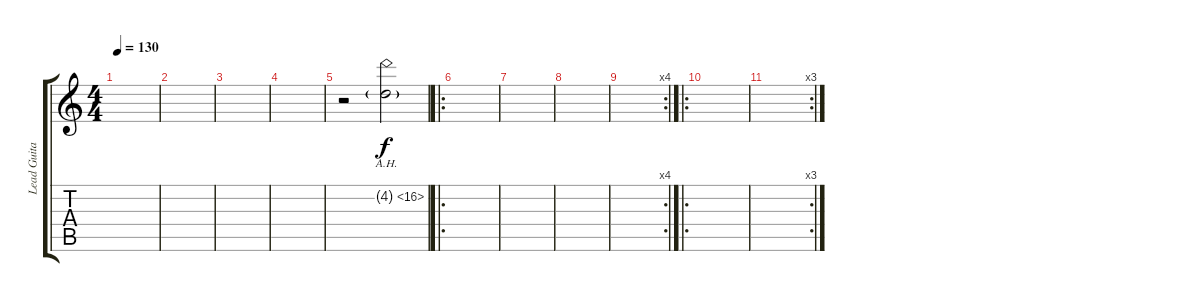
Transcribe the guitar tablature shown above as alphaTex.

\track ("Lead Guitar" "Lead Guita") {instrument distortionguitar}
\staff {score tabs}
\tuning (Eb4 Bb3 Gb3 Db3 Ab2 Db2) {hide}
\ts (4 4)
\tempo 130
\clef g2
\ks c
|
|
|
|
r.2{volume 0} 4.2{ah 12 g}.2{volume 16} |
\ro
|
|
|
\rc 4
|
\ro
|
\rc 3
